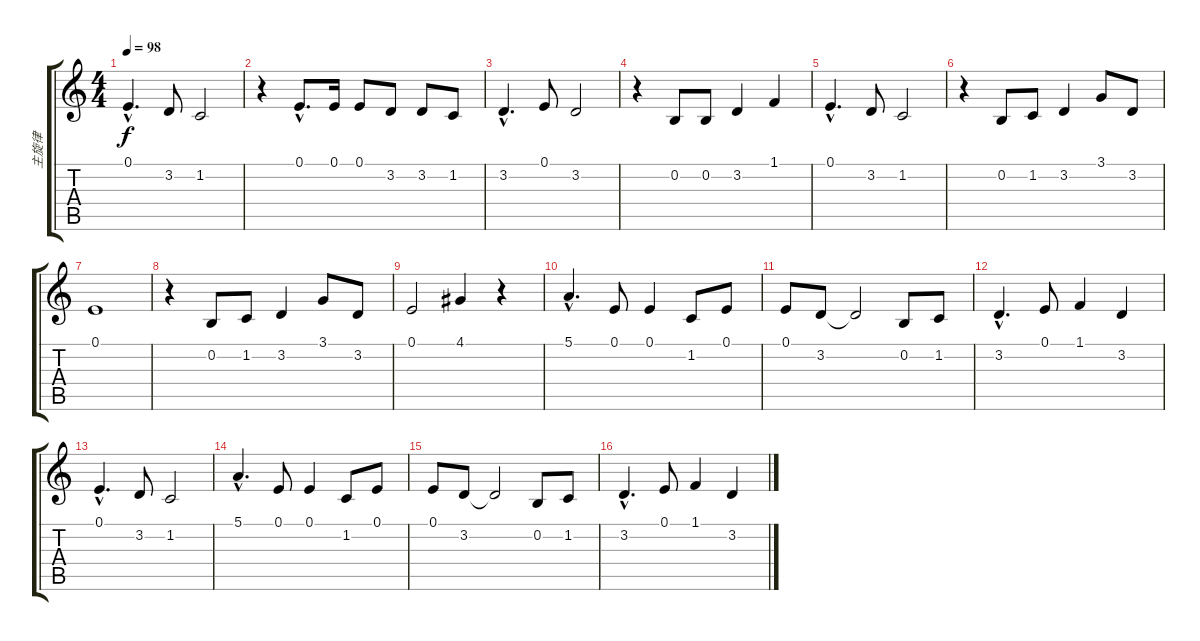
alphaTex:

\track ("主旋律" "主旋律") {instrument flute}
\staff {score tabs}
\tuning (E4 B3 G3 D3 A2 E2) {hide}
\ts (4 4)
\tempo 98
\clef g2
\ks c
0.1{hac}.4{d dy f} 3.2.8 1.2.2 |
r.4 0.1{hac}.8{d} 0.1.16 0.1.8 3.2.8 3.2.8 1.2.8 |
3.2{hac}.4{d} 0.1.8 3.2.2 |
r.4 0.2.8 0.2.8 3.2.4 1.1.4 |
0.1{hac}.4{d} 3.2.8 1.2.2 |
r.4 0.2.8 1.2.8 3.2.4 3.1.8 3.2.8 |
0.1.1 |
r.4 0.2.8 1.2.8 3.2.4 3.1.8 3.2.8 |
0.1.2 4.1.4 r.4 |
5.1{hac}.4{d} 0.1.8 0.1.4 1.2.8 0.1.8 |
0.1.8 3.2.8 3.2{t}.2 0.2.8 1.2.8 |
3.2{hac}.4{d} 0.1.8 1.1.4 3.2.4 |
0.1{hac}.4{d} 3.2.8 1.2.2 |
5.1{hac}.4{d} 0.1.8 0.1.4 1.2.8 0.1.8 |
0.1.8 3.2.8 3.2{t}.2 0.2.8 1.2.8 |
3.2{hac}.4{d} 0.1.8 1.1.4 3.2.4
